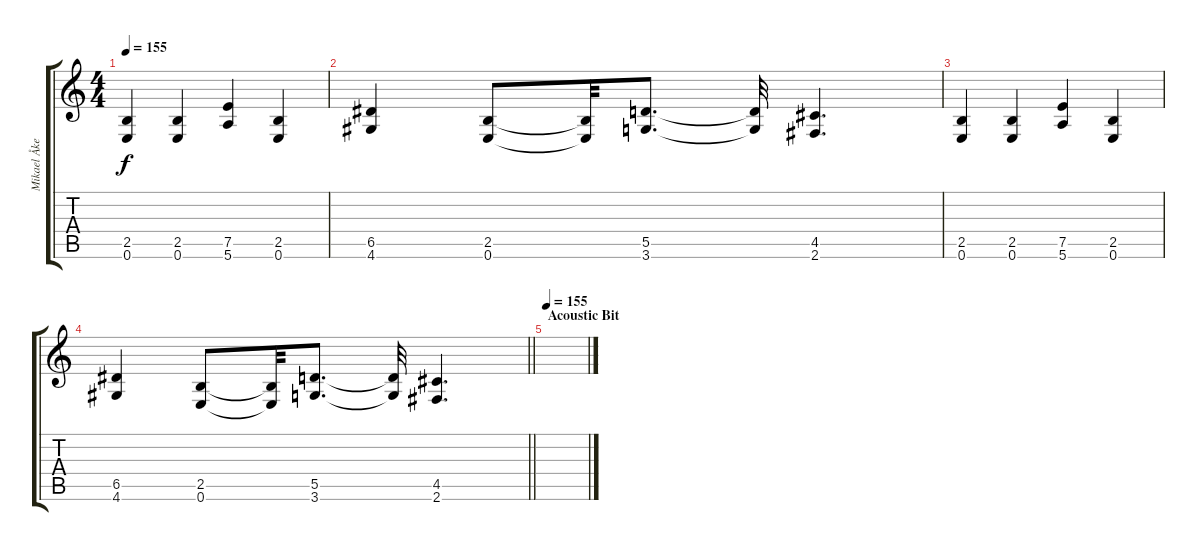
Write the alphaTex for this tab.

\track ("Mikael Åkerfeldt" "Mikael Åke") {instrument distortionguitar}
\staff {score tabs}
\tuning (E4 B3 G3 D3 A2 E2) {hide}
\ts (4 4)
\tempo 155
\clef g2
\ks c
(2.5 0.6).4{dy f} (2.5 0.6).4 (7.5 5.6).4 (2.5 0.6).4 |
(6.5 4.6).4 (2.5 0.6).8 (2.5{t} 0.6{t}).32 (5.5 3.6).8{d} (5.5{t} 3.6{t}).32 (4.5 2.6).4{d} |
(2.5 0.6).4 (2.5 0.6).4 (7.5 5.6).4 (2.5 0.6).4 |
\barLineRight lightlight
(6.5 4.6).4 (2.5 0.6).8 (2.5{t} 0.6{t}).32 (5.5 3.6).8{d} (5.5{t} 3.6{t}).32 (4.5 2.6).4{d} |
\section ("" "Acoustic Bit")
\tempo 155
